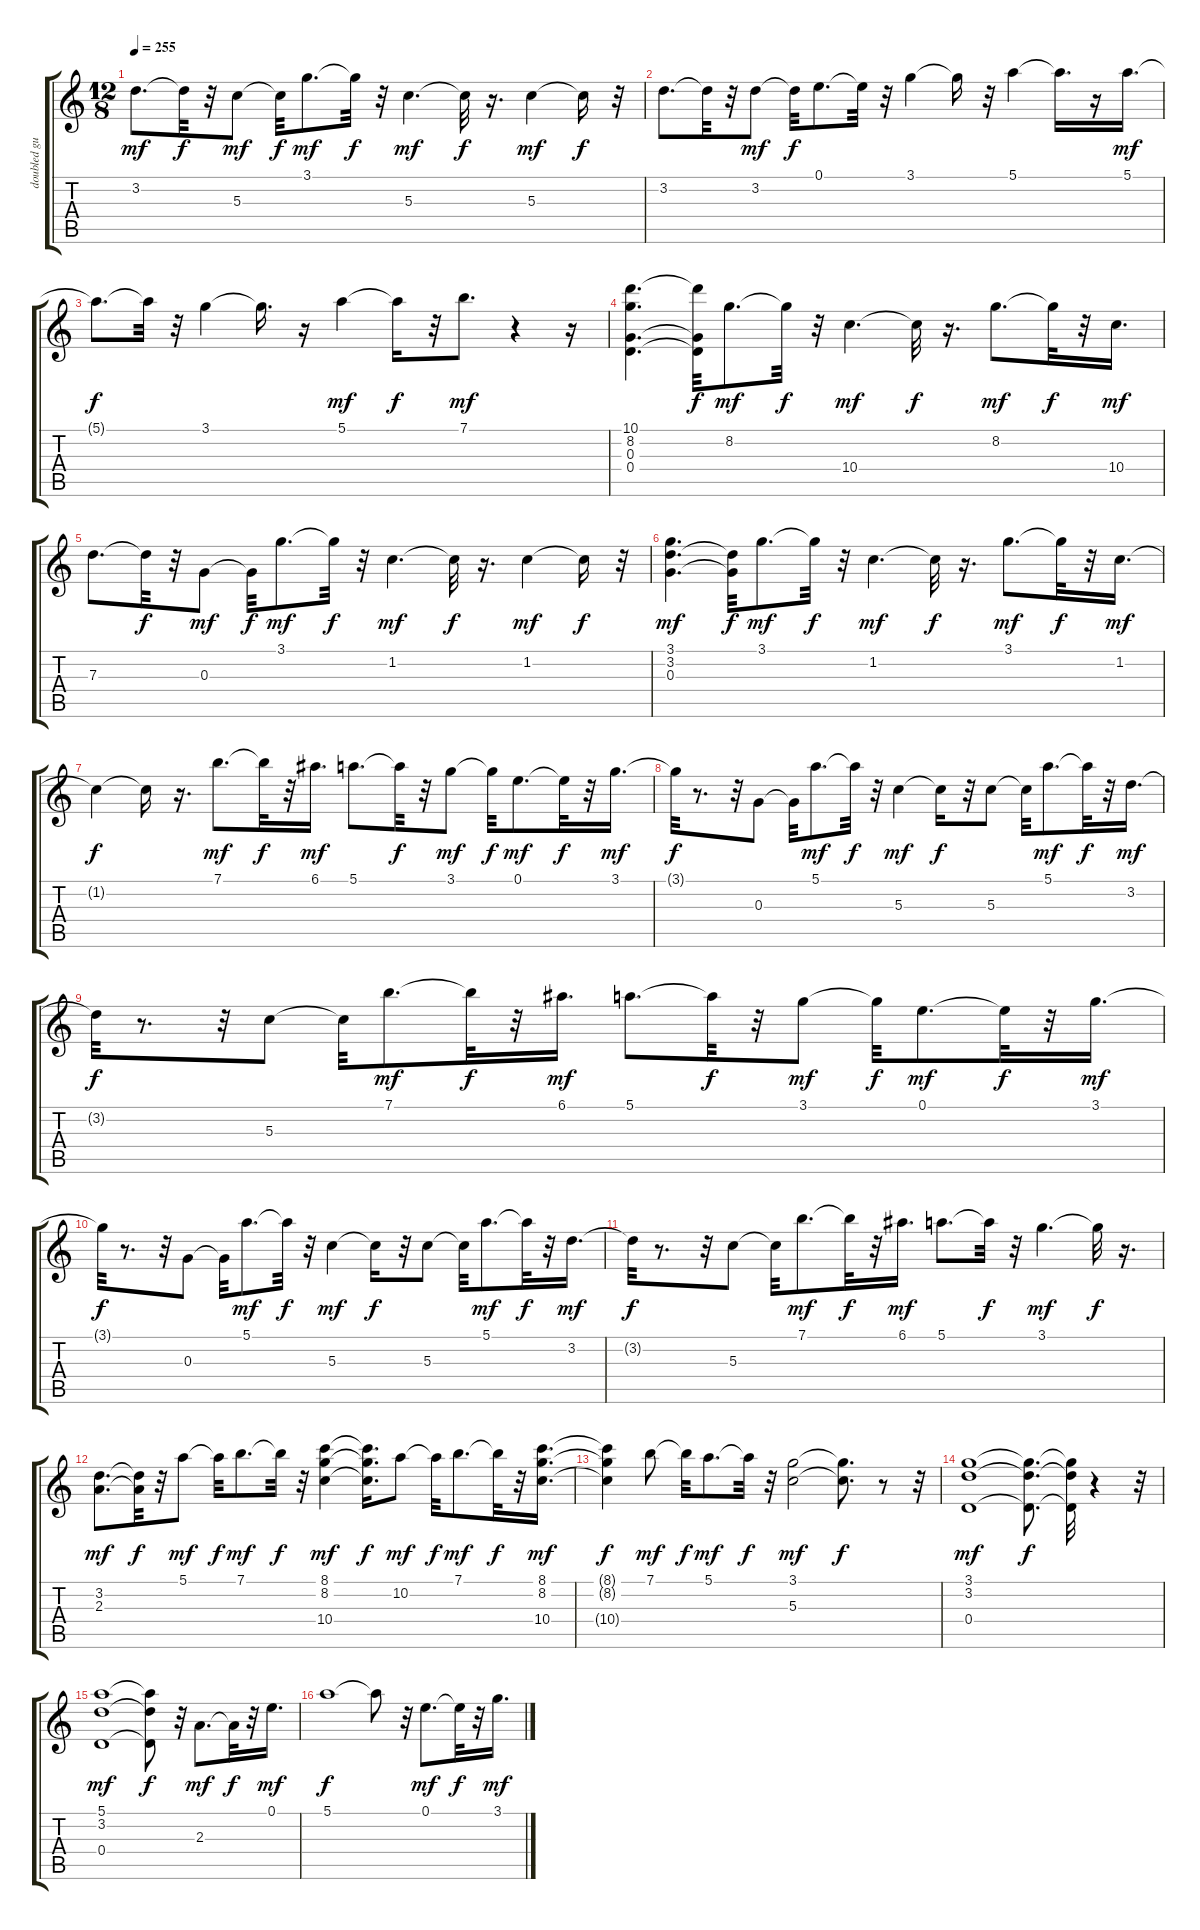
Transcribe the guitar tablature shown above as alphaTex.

\track ("doubled guitar      " "doubled gu") {instrument distortionguitar}
\staff {score tabs}
\tuning (E4 B3 G3 D3 A2 E2) {hide}
\ts (12 8)
\tempo 255
\clef g2
\ks c
3.2.8{d dy mf} 3.2{t}.32{dy f} r.32 5.3.8{dy mf} 5.3{t}.32{dy f} 3.1.8{d dy mf} 3.1{t}.32{dy f} r.32 5.3.4{d dy mf} 5.3{t}.32{dy f} r.16{d} 5.3.4{dy mf} 5.3{t}.16{dy f} r.32 |
3.2.8{d} 3.2{t}.32 r.32 3.2.8{dy mf} 3.2{t}.32{dy f} 0.1.8{d} 0.1{t}.32 r.32 3.1.4 3.1{t}.16 r.32 5.1.4 5.1{t}.16{d} r.16 5.1.16{d dy mf} |
5.1{t}.8{d dy f} 5.1{t}.32 r.32 3.1.4 3.1{t}.16{d} r.16 5.1.4{dy mf} 5.1{t}.16{dy f} r.32 7.1.8{d dy mf} r.4 r.16 |
(10.1 8.2 0.3 0.4).4{d} (10.1{t} 0.3{t} 0.4{t}).32{dy f} 8.2.8{d dy mf} 8.2{t}.32{dy f} r.32 10.4.4{d dy mf} 10.4{t}.32{dy f} r.16{d} 8.2.8{d dy mf} 8.2{t}.32{dy f} r.32 10.4.16{d dy mf} |
7.3.8{d} 7.3{t}.32{dy f} r.32 0.3.8{dy mf} 0.3{t}.32{dy f} 3.1.8{d dy mf} 3.1{t}.32{dy f} r.32 1.2.4{d dy mf} 1.2{t}.32{dy f} r.16{d} 1.2.4{dy mf} 1.2{t}.16{dy f} r.32 |
(3.1 3.2 0.3).4{d dy mf} (3.2{t} 0.3{t}).32{dy f} 3.1.8{d dy mf} 3.1{t}.32{dy f} r.32 1.2.4{d dy mf} 1.2{t}.32{dy f} r.16{d} 3.1.8{d dy mf} 3.1{t}.32{dy f} r.32 1.2.16{d dy mf} |
1.2{t}.4{dy f} 1.2{t}.16 r.16{d} 7.1.8{d dy mf} 7.1{t}.32{dy f} r.32 6.1.16{d dy mf} 5.1.8{d} 5.1{t}.32{dy f} r.32 3.1.8{dy mf} 3.1{t}.32{dy f} 0.1.8{d dy mf} 0.1{t}.32{dy f} r.32 3.1.16{d dy mf} |
3.1{t}.32{dy f} r.8{d} r.32 0.3.8 0.3{t}.32 5.1.8{d dy mf} 5.1{t}.32{dy f} r.32 5.3.4{dy mf} 5.3{t}.16{dy f} r.32 5.3.8 5.3{t}.32 5.1.8{d dy mf} 5.1{t}.32{dy f} r.32 3.2.16{d dy mf} |
3.2{t}.32{dy f} r.8{d} r.32 5.3.8 5.3{t}.32 7.1.8{d dy mf} 7.1{t}.32{dy f} r.32 6.1.16{d dy mf} 5.1.8{d} 5.1{t}.32{dy f} r.32 3.1.8{dy mf} 3.1{t}.32{dy f} 0.1.8{d dy mf} 0.1{t}.32{dy f} r.32 3.1.16{d dy mf} |
3.1{t}.32{dy f} r.8{d} r.32 0.3.8 0.3{t}.32 5.1.8{d dy mf} 5.1{t}.32{dy f} r.32 5.3.4{dy mf} 5.3{t}.16{dy f} r.32 5.3.8 5.3{t}.32 5.1.8{d dy mf} 5.1{t}.32{dy f} r.32 3.2.16{d dy mf} |
3.2{t}.32{dy f} r.8{d} r.32 5.3.8 5.3{t}.32 7.1.8{d dy mf} 7.1{t}.32{dy f} r.32 6.1.16{d dy mf} 5.1.8{d} 5.1{t}.32{dy f} r.32 3.1.4{d dy mf} 3.1{t}.32{dy f} r.16{d} |
(3.2 2.3).8{d dy mf} (3.2{t} 2.3{t}).32{dy f} r.32 5.1.8{dy mf} 5.1{t}.32{dy f} 7.1.8{d dy mf} 7.1{t}.32{dy f} r.32 (8.1 8.2 10.4).4{dy mf} (8.1{t} 8.2{t} 10.4{t}).16{d dy f} 10.2.8{dy mf} 10.2{t}.32{dy f} 7.1.8{d dy mf} 7.1{t}.32{dy f} r.32 (8.1 8.2 10.4).16{d dy mf} |
(8.1{t} 8.2{t} 10.4{t}).4{dy f} 7.1.8{dy mf} 7.1{t}.32{dy f} 5.1.8{d dy mf} 5.1{t}.32{dy f} r.32 (3.1 5.3).2{dy mf} (3.1{t} 5.3{t}).8{d dy f} r.8 r.32 |
(3.1 3.2 0.4).1{dy mf} (3.1{t} 3.2{t} 0.4{t}).8{d dy f} (3.1{t} 3.2{t} 0.4{t}).32 r.4 r.32 |
(5.1 3.2 0.4).1{dy mf} (5.1{t} 3.2{t} 0.4{t}).8{dy f} r.32 2.3.8{d dy mf} 2.3{t}.32{dy f} r.32 0.1.16{d dy mf} |
5.1.1{dy f} 5.1{t}.8 r.32 0.1.8{d dy mf} 0.1{t}.32{dy f} r.32 3.1.16{d dy mf}
